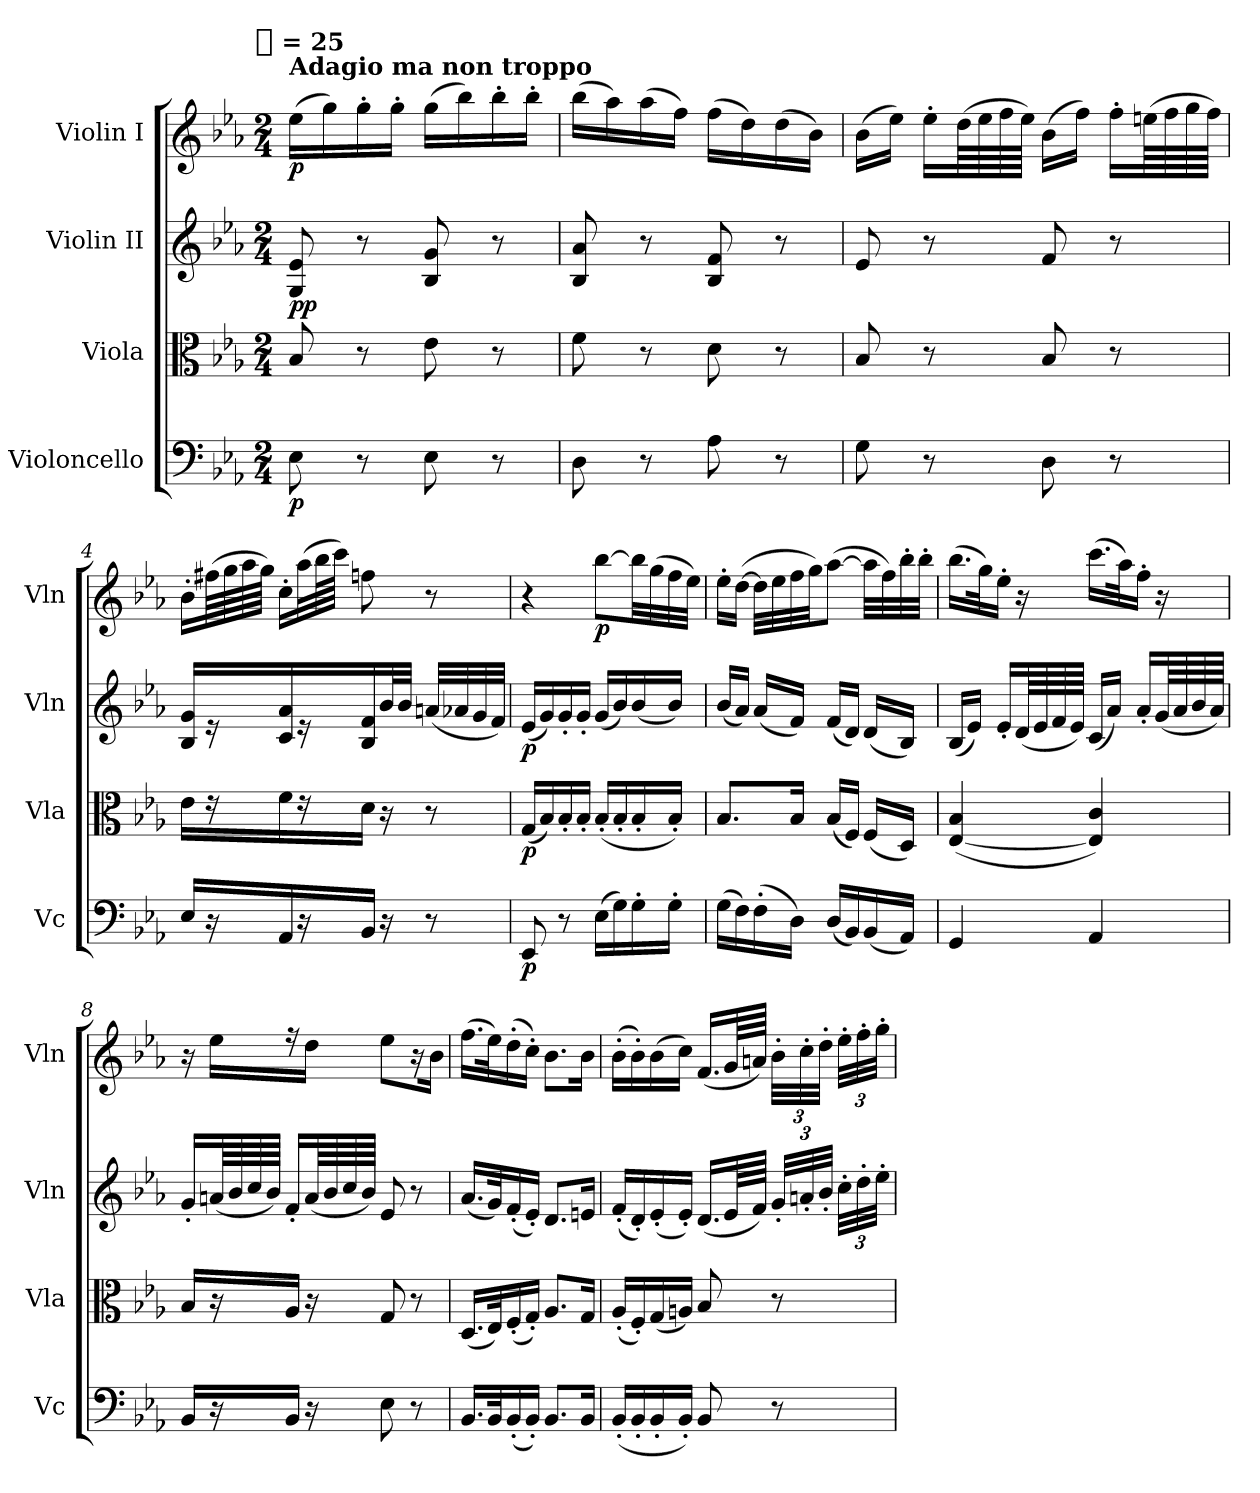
**kern	**dynam	**kern	**dynam	**kern	**dynam	**kern	**dynam
*part4	*part4	*part3	*part3	*part2	*part2	*part1	*part1
*staff4	*staff4	*staff3	*staff3	*staff2	*staff2	*staff1	*staff1
*I"Violoncello	*	*I"Viola	*	*I"Violin II	*	*I"Violin I	*
*I'Vc	*	*I'Vla	*	*I'Vln	*	*I'Vln	*
*clefF4	*	*clefC3	*	*clefG2	*	*clefG2	*
*k[b-e-a-]	*	*k[b-e-a-]	*	*k[b-e-a-]	*	*k[b-e-a-]	*
*E-:	*	*E-:	*	*E-:	*	*E-:	*
!!LO:TX:omd:t=[quarter] = 25
*M2/4	*	*M2/4	*	*M2/4	*	*M2/4	*
*MM25	*	*MM25	*	*MM25	*	*MM25	*
=1	=1	=1	=1	=1	=1	=1	=1
!	!	!	!	!	!	!LO:TX:a:B:t=Adagio ma non troppo	!
!	!	!	!LO:DY:a	!	!	!	!
8E-	p	8B-	pp	8G 8e-	.	(16ee-LL	p
.	.	.	.	.	.	16gg)	.
8r	.	8r	.	8r	.	16gg'	.
.	.	.	.	.	.	16gg'JJ	.
8E-	.	8e-	.	8B- 8g	.	(16ggLL	.
.	.	.	.	.	.	16bb-)	.
8r	.	8r	.	8r	.	16bb-'	.
.	.	.	.	.	.	16bb-'JJ	.
=2	=2	=2	=2	=2	=2	=2	=2
8D	.	8f	.	8B- 8a-	.	(16bb-LL	.
.	.	.	.	.	.	16aa-)	.
8r	.	8r	.	8r	.	(16aa-	.
.	.	.	.	.	.	16ffJJ)	.
8A-	.	8d	.	8B- 8f	.	(16ffLL	.
.	.	.	.	.	.	16dd)	.
8r	.	8r	.	8r	.	(16dd	.
.	.	.	.	.	.	16b-JJ)	.
=3	=3	=3	=3	=3	=3	=3	=3
8G	.	8B-	.	8e-	.	(16b-LL	.
.	.	.	.	.	.	16ee-JJ)	.
8r	.	8r	.	8r	.	16ee-'LL	.
.	.	.	.	.	.	(64ddLL	.
.	.	.	.	.	.	64ee-	.
.	.	.	.	.	.	64ff	.
.	.	.	.	.	.	64ee-JJJJ)	.
8D	.	8B-	.	8f	.	(16b-LL	.
.	.	.	.	.	.	16ffJJ)	.
8r	.	8r	.	8r	.	16ff'LL	.
.	.	.	.	.	.	(64eenLL	.
.	.	.	.	.	.	64ff	.
.	.	.	.	.	.	64gg	.
.	.	.	.	.	.	64ffJJJJ)	.
=4	=4	=4	=4	=4	=4	=4	=4
16E-LL	.	16e-LL	.	16B- 16gLL	.	16b-'LL	.
16r	.	16r	.	16r	.	(64ff#XLL	.
.	.	.	.	.	.	64gg	.
.	.	.	.	.	.	64aa-	.
.	.	.	.	.	.	64ggJJJJ)	.
16AA-	.	16f	.	16c 16a-	.	16cc'LL	.
16r	.	16r	.	16r	.	(32aa-L	.
.	.	.	.	.	.	64bb-L	.
.	.	.	.	.	.	64cccJJJJ)	.
16BB-JJ	.	16dJJ	.	16B- 16f	.	8ffn	.
16r	.	16r	.	32b-L	.	.	.
.	.	.	.	32b-JJJ	.	.	.
8r	.	8r	.	(32anLLL	.	8r	.
.	.	.	.	32a-X	.	.	.
.	.	.	.	32g	.	.	.
.	.	.	.	32fJJJ)	.	.	.
=5	=5	=5	=5	=5	=5	=5	=5
8EE-	p	(16GLL	p	(16e-LL	p	4r	.
.	.	16B-)	.	16g)	.	.	.
8r	.	16B-'	.	16g'	.	.	.
.	.	16B-'JJ	.	16g'JJ	.	.	.
(16E-LL	.	(16B-'LL	.	(16gLL	.	[8bb-L	p
16G)	.	16B-'	.	16b-)	.	.	.
16G'	.	16B-'	.	(16b-	.	32bb-LL]	.
.	.	.	.	.	.	(32gg	.
16G'JJ	.	16B-'JJ)	.	16b-JJ)	.	32ff	.
.	.	.	.	.	.	32ee-JJJ)	.
=6	=6	=6	=6	=6	=6	=6	=6
(16GLL	.	8.B-L	.	(16b-LL	.	16ee-'LL	.
16F)	.	.	.	16a-JJ)	.	([16ddJJ	.
(16F'	.	.	.	(16a-LL	.	32ddLLL]	.
.	.	.	.	.	.	32ee-	.
16DJJ)	.	16B-Jk	.	16fJJ)	.	32ff	.
.	.	.	.	.	.	32ggJJ)	.
(16DLL	.	(16B-LL	.	(16fLL	.	([8aa-J	.
16BB-)	.	16FJJ)	.	16dJJ)	.	.	.
(16BB-	.	(16FLL	.	(16dLL	.	32aa-LLL]	.
.	.	.	.	.	.	32ff)	.
16AA-JJ)	.	16DJJ)	.	16B-JJ)	.	32bb-'	.
.	.	.	.	.	.	32bb-'JJJ	.
=7	=7	=7	=7	=7	=7	=7	=7
4GG	.	([4E- 4B-	.	(16B-LL	.	(16.bb-LL	.
.	.	.	.	16e-JJ)	.	.	.
.	.	.	.	.	.	32ggK)	.
.	.	.	.	16e-'LL	.	16ee-'JJ	.
.	.	.	.	(64dLL	.	16r	.
.	.	.	.	64e-	.	.	.
.	.	.	.	64f	.	.	.
.	.	.	.	64e-JJJJ)	.	.	.
4AA-	.	4E-] 4c)	.	(16cLL	.	(16.cccLL	.
.	.	.	.	16a-JJ)	.	.	.
.	.	.	.	.	.	32aa-K)	.
.	.	.	.	16a-'LL	.	16ff'JJ	.
.	.	.	.	(64gLL	.	16r	.
.	.	.	.	64a-	.	.	.
.	.	.	.	64b-	.	.	.
.	.	.	.	64a-JJJJ)	.	.	.
=8	=8	=8	=8	=8	=8	=8	=8
16BB-LL	.	16B-LL	.	16g'LL	.	16r	.
16r	.	16r	.	(64anLL	.	16ee-LL	.
.	.	.	.	64b-	.	.	.
.	.	.	.	64cc	.	.	.
.	.	.	.	64b-JJJJ)	.	.	.
16BB-JJ	.	16A-JJ	.	16f'LL	.	16r	.
16r	.	16r	.	(64aLL	.	16ddJJ	.
.	.	.	.	64b-	.	.	.
.	.	.	.	64cc	.	.	.
.	.	.	.	64b-JJJJ)	.	.	.
8E-	.	8G	.	8e-	.	8ee-L	.
8r	.	8r	.	8r	.	16r	.
.	.	.	.	.	.	16b-Jk	.
=9	=9	=9	=9	=9	=9	=9	=9
16.BB-LL	.	(16.DLL	.	(16.a-LL	.	(16.ffLL	.
32BB-K	.	32E-K)	.	32gK)	.	32ee-K)	.
(16BB-'	.	(16F'	.	(16f'	.	(16dd'	.
16BB-'JJ)	.	16G'JJ)	.	16e-'JJ)	.	16cc'JJ)	.
8.BB-L	.	8.A-L	.	8.dL	.	8.b-L	.
16BB-Jk	.	16GJk	.	16enJk	.	16b-Jk	.
=10	=10	=10	=10	=10	=10	=10	=10
(16BB-'LL	.	(16A-'LL	.	(16f'LL	.	(16b-'LL	.
16BB-'	.	16F')	.	16d')	.	16b-')	.
16BB-'	.	(16G	.	(16e-'	.	(16b-	.
16BB-'JJ)	.	16AnJJ)	.	16e-'JJ)	.	16ccJJ)	.
8BB-	.	8B-	.	(16.dLL	.	(16.fLL	.
.	.	.	.	64e-LL	.	64gLL	.
.	.	.	.	64fJJJJ)	.	64anJJJJ)	.
8r	.	8r	.	48g'LLL	.	48b-'LLL	.
.	.	.	.	48an'	.	48cc'	.
.	.	.	.	48b-'JJJ	.	48dd'JJJ	.
.	.	.	.	48cc'LLL	.	48ee-'LLL	.
.	.	.	.	48dd'	.	48ff'	.
.	.	.	.	48ee-'JJJ	.	48gg'JJJ	.
=	=	=	=	=	=	=	=
*-	*-	*-	*-	*-	*-	*-	*-
